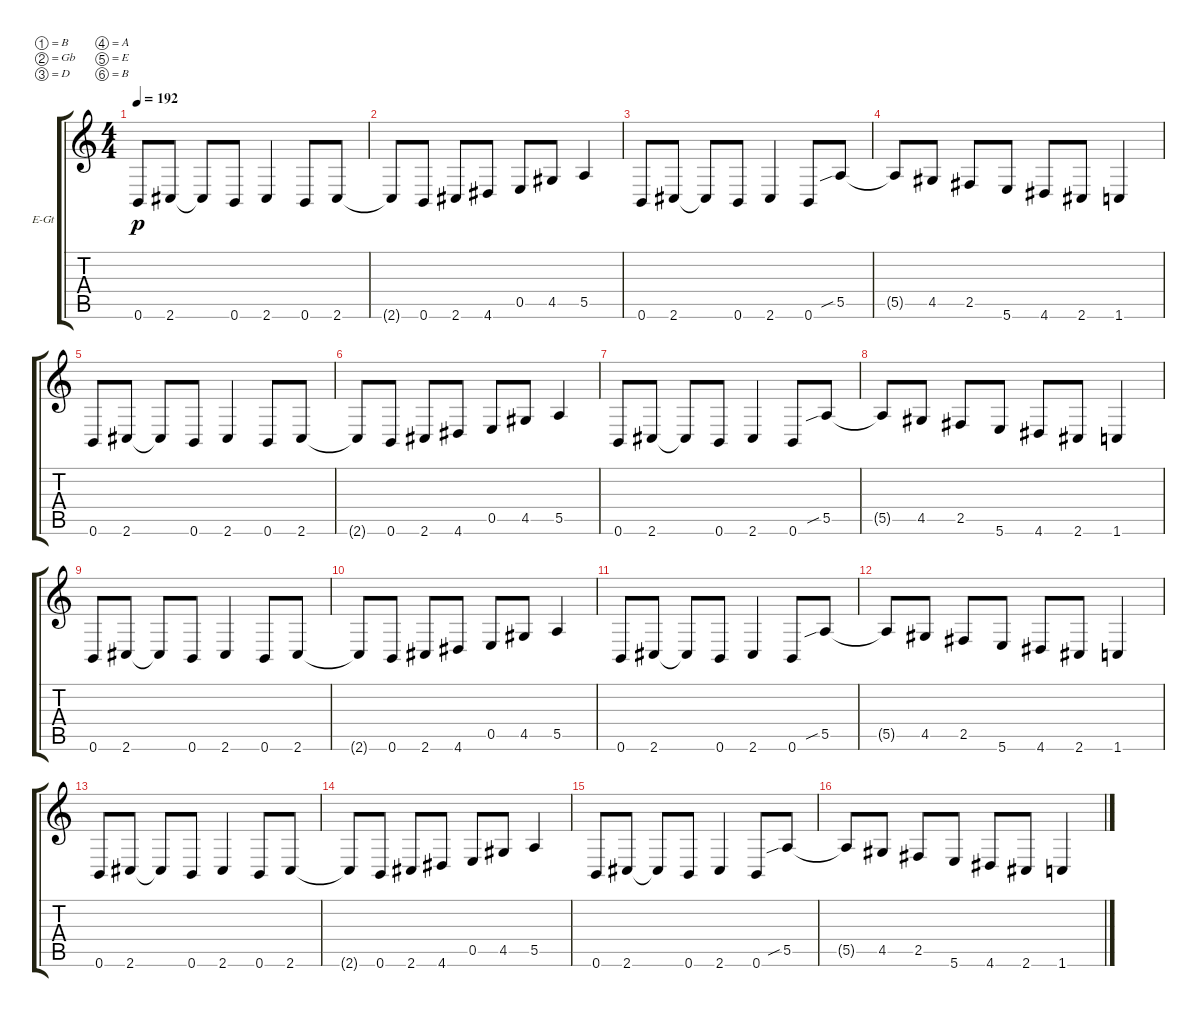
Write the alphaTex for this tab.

\bracketExtendMode groupsimilarinstruments
\firstSystemTrackNameOrientation horizontal
\otherSystemsTrackNameOrientation horizontal
\track ("Electric Guitar 1" "E-Gt") {instrument distortionguitar}
\staff {score tabs}
\tuning (B3 Gb3 D3 A2 E2 B1)
\ts (4 4)
\tempo 192
\clef g2
\ks c
0.6.8{dy p} 2.6.8 2.6{t}.8 0.6.8 2.6.4 0.6.8 2.6.8 |
2.6{t}.8 0.6.8 2.6.8 4.6.8 0.5.8 4.5.8 5.5.4 |
0.6.8 2.6.8 2.6{t}.8 0.6.8 2.6.4 0.6.8 5.5{sib}.8 |
5.5{t}.8 4.5.8 2.5.8 5.6.8 4.6.8 2.6.8 1.6.4 |
0.6.8 2.6.8 2.6{t}.8 0.6.8 2.6.4 0.6.8 2.6.8 |
2.6{t}.8 0.6.8 2.6.8 4.6.8 0.5.8 4.5.8 5.5.4 |
0.6.8 2.6.8 2.6{t}.8 0.6.8 2.6.4 0.6.8 5.5{sib}.8 |
5.5{t}.8 4.5.8 2.5.8 5.6.8 4.6.8 2.6.8 1.6.4 |
0.6.8 2.6.8 2.6{t}.8 0.6.8 2.6.4 0.6.8 2.6.8 |
2.6{t}.8 0.6.8 2.6.8 4.6.8 0.5.8 4.5.8 5.5.4 |
0.6.8 2.6.8 2.6{t}.8 0.6.8 2.6.4 0.6.8 5.5{sib}.8 |
5.5{t}.8 4.5.8 2.5.8 5.6.8 4.6.8 2.6.8 1.6.4 |
0.6.8 2.6.8 2.6{t}.8 0.6.8 2.6.4 0.6.8 2.6.8 |
2.6{t}.8 0.6.8 2.6.8 4.6.8 0.5.8 4.5.8 5.5.4 |
0.6.8 2.6.8 2.6{t}.8 0.6.8 2.6.4 0.6.8 5.5{sib}.8 |
5.5{t}.8 4.5.8 2.5.8 5.6.8 4.6.8 2.6.8 1.6.4
